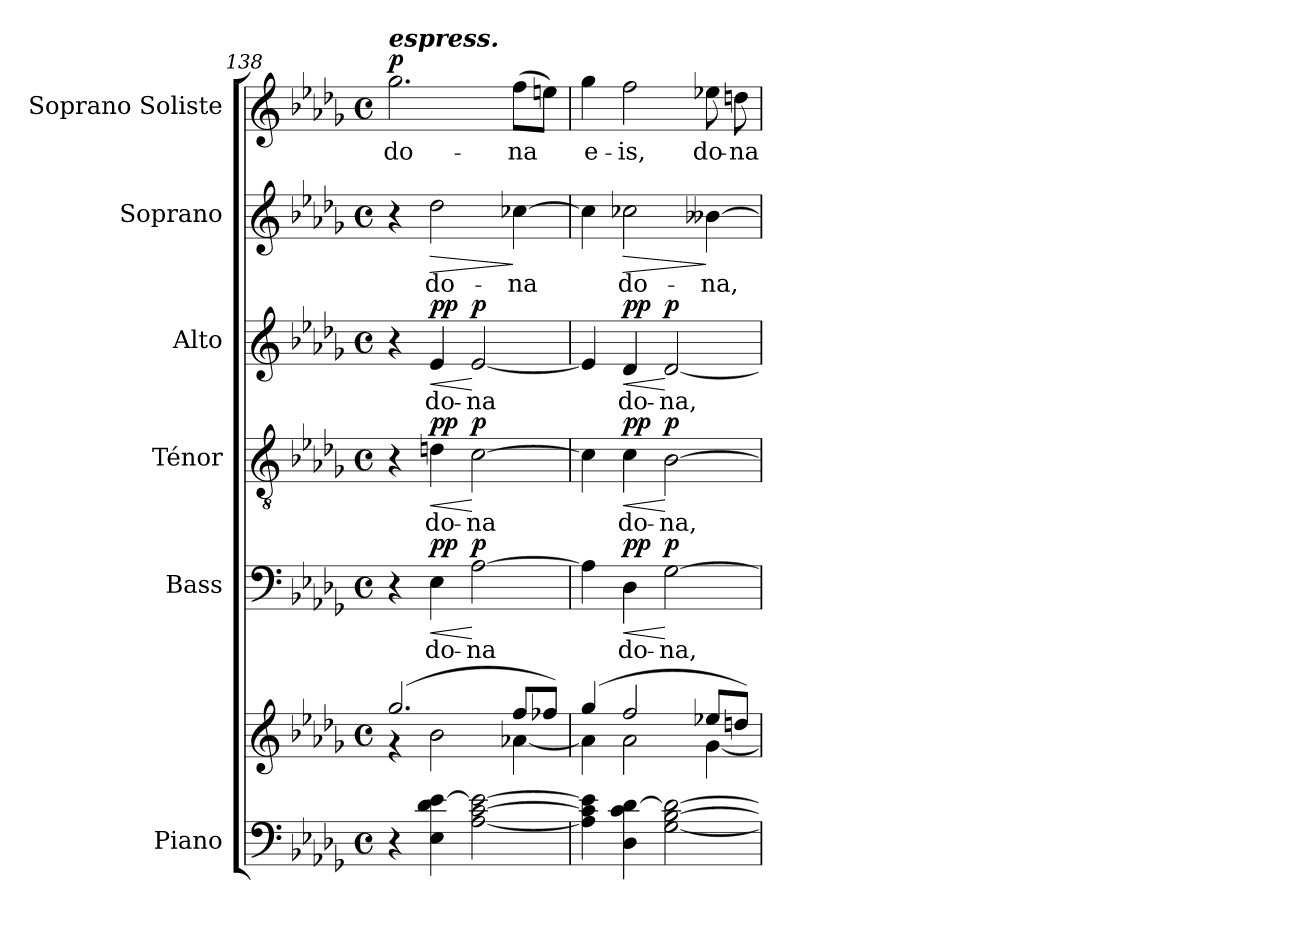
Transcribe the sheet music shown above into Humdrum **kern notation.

**kern	**kern	**kern	**text	**dynam	**kern	**text	**dynam	**kern	**text	**dynam	**kern	**text	**dynam	**kern	**text	**dynam
*part6	*part6	*part5	*part5	*part5	*part4	*part4	*part4	*part3	*part3	*part3	*part2	*part2	*part2	*part1	*part1	*part1
*staff7	*staff6	*staff5	*staff5	*staff5	*staff4	*staff4	*staff4	*staff3	*staff3	*staff3	*staff2	*staff2	*staff2	*staff1	*staff1	*staff1
*I"Piano	*	*I"Bass	*	*	*I"Ténor	*	*	*I"Alto	*	*	*I"Soprano	*	*	*I"Soprano Soliste	*	*
*I'Pno.	*	*I'B.	*	*	*I'T.	*	*	*I'A.	*	*	*I'S.	*	*	*	*	*
*clefF4	*clefG2	*clefF4	*	*	*clefGv2	*	*	*clefG2	*	*	*clefG2	*	*	*clefG2	*	*
*	*	*	*	*	*	*	*	*	*	*	*ITrd2c3	*	*	*	*	*
*k[b-e-a-d-g-]	*k[b-e-a-d-g-]	*k[b-e-a-d-g-]	*	*	*k[b-e-a-d-g-]	*	*	*k[b-e-a-d-g-]	*	*	*k[b-e-]	*	*	*k[b-e-a-d-g-]	*	*
*M4/4	*M4/4	*M4/4	*	*	*M4/4	*	*	*M4/4	*	*	*M4/4	*	*	*M4/4	*	*
*met(c)	*met(c)	*met(c)	*	*	*met(c)	*	*	*met(c)	*	*	*met(c)	*	*	*met(c)	*	*
=138	=138	=138	=138	=138	=138	=138	=138	=138	=138	=138	=138	=138	=138	=138	=138	=138
*	*^	*	*	*	*	*	*	*	*	*	*	*	*	*	*	*
!	!	!	!	!	!	!	!	!	!	!	!	!	!	!	!LO:TX:a:Bi:t=espress.	!	!
!	!	!	!	!	!	!	!	!	!	!	!	!	!	!	!	!	!LO:DY:a
4r	(2.gg-/	4r	4r	.	.	4r	.	.	4r	.	.	4r	.	.	2.gg-\	do-	p
!	!	!	!	!	!LO:HP:b	!	!	!LO:HP:b	!	!	!LO:HP:b	!	!	!LO:HP:b	!	!	!
!	!	!	!	!	!LO:DY:n=1:a	!	!	!LO:DY:n=1:a	!	!	!LO:DY:n=1:a	!	!	!	!	!	!
4E-\ 4d-\ [4e-\	.	2b-\	4E-\	-do-	< pp	4dn\	do-	< pp	4e-/	do-	< pp	2b-i\	do-	>	.	.	.
!	!	!	!	!	!LO:DY:n=2:a	!	!	!LO:DY:n=2:a	!	!	!LO:DY:n=2:a	!	!	!	!	!	!
[2A-\ [2c\ 2e-\_	.	.	[2A-\	-na	[ p	[2c\	-na	[ p	[2e-/	-na	[ p	.	.	.	.	.	.
.	8ff/L	[4a-X\	.	.	.	.	.	.	.	.	.	[4a-Xi\	-na	]	(8ff\L	-na	.
.	8ff-X/J)	.	.	.	.	.	.	.	.	.	.	.	.	.	8een\J)	.	.
=139	=139	=139	=139	=139	=139	=139	=139	=139	=139	=139	=139	=139	=139	=139	=139	=139	=139
4A-\] 4c\] 4e-\]	(4gg-/	4a-\]	4A-\]	.	.	4c\]	.	.	4e-/]	.	.	4a-i\]	.	.	4gg-\	e-	.
!	!	!	!	!	!LO:HP:b	!	!	!LO:HP:b	!	!	!LO:HP:b	!	!	!LO:HP:b	!	!	!
!	!	!	!	!	!LO:DY:n=1:a	!	!	!LO:DY:n=1:a	!	!	!LO:DY:n=1:a	!	!	!	!	!	!
4D-\ 4c\ [4d-\	2ff/	2a-\	4D-\	do-	< pp	4c\	do-	< pp	4d-/	do-	< pp	2a-Xi\	do-	>	2ff\	-is,	.
!	!	!	!	!	!LO:DY:n=2:a	!	!	!LO:DY:n=2:a	!	!	!LO:DY:n=2:a	!	!	!	!	!	!
[2G-\ [2B-\ 2d-\_	.	.	[2G-\	-na,	[ p	[2B-\	-na,	[ p	[2d-/	-na,	[ p	.	.	.	.	.	.
.	8ee-X/L	[4g-\	.	.	.	.	.	.	.	.	.	[4g-Xi\	-na,	]	8ee-X\	do-	.
.	8ddn/J)	.	.	.	.	.	.	.	.	.	.	.	.	.	8ddn\	-na	.
*	*v	*v	*	*	*	*	*	*	*	*	*	*	*	*	*	*	*
=	=	=	=	=	=	=	=	=	=	=	=	=	=	=	=	=
*-	*-	*-	*-	*-	*-	*-	*-	*-	*-	*-	*-	*-	*-	*-	*-	*-
